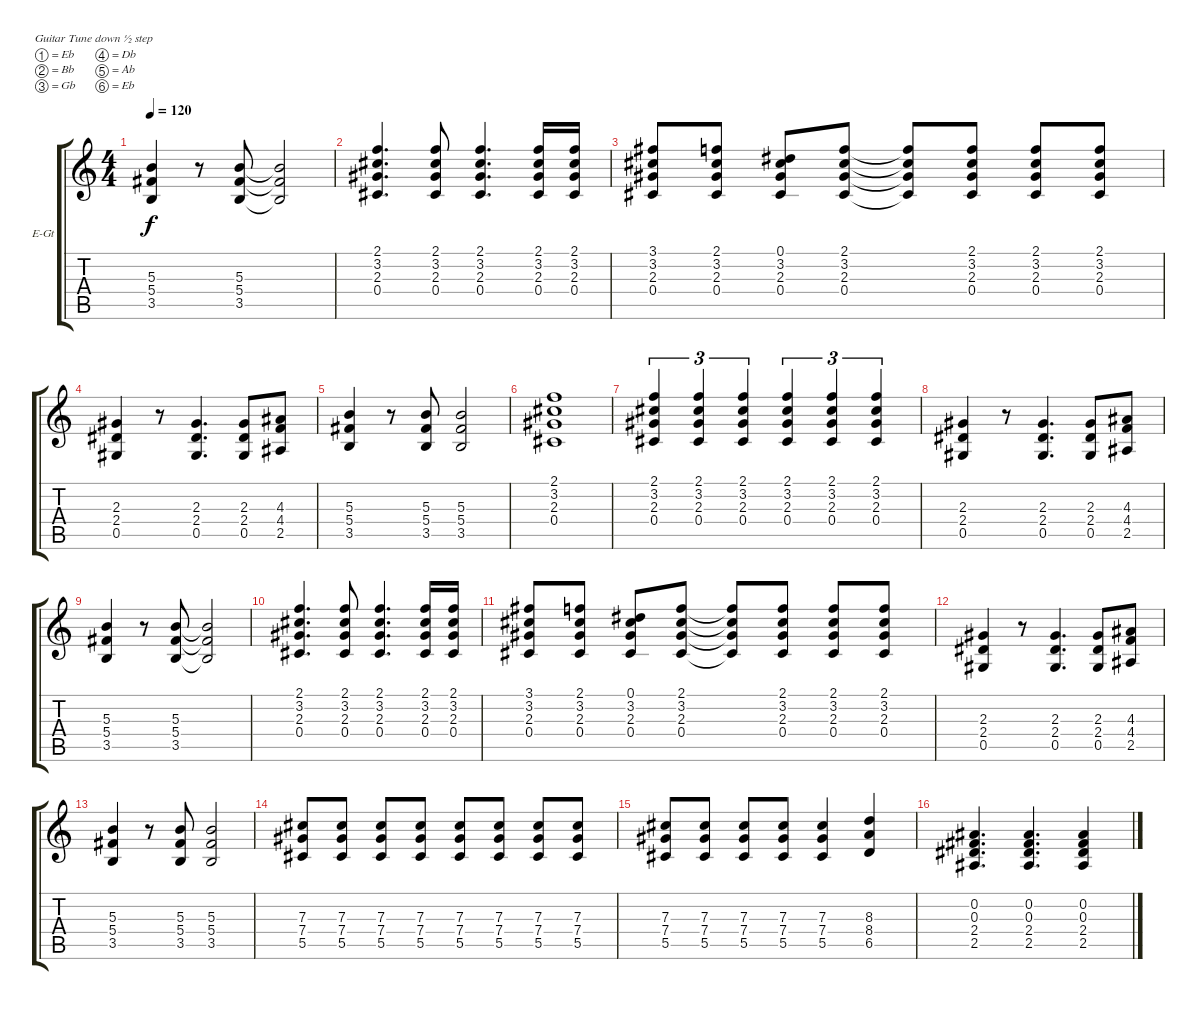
\bracketExtendMode groupsimilarinstruments
\firstSystemTrackNameOrientation horizontal
\otherSystemsTrackNameOrientation horizontal
\track ("Gtr 2" "E-Gt") {instrument electricguitarclean}
\staff {score tabs}
\tuning (Eb4 Bb3 Gb3 Db3 Ab2 Eb2)
\ts (4 4)
\tempo 120
\clef g2
\ks c
(5.3 5.4 3.5).4{dy f} r.8 (5.3 5.4 3.5).8 (5.3{t} 5.4{t} 3.5{t}).2 |
(2.1 3.2 2.3 0.4).4{d} (2.1 3.2 2.3 0.4).8 (2.1 3.2 2.3 0.4).4{d} (2.1 3.2 2.3 0.4).16 (2.1 3.2 2.3 0.4).16 |
(3.1 3.2 2.3 0.4).8 (2.1 3.2 2.3 0.4).8 (0.1 3.2 2.3 0.4).8 (2.1 3.2 2.3 0.4).8 (2.1{t} 3.2{t} 2.3{t} 0.4{t}).8 (2.1 3.2 2.3 0.4).8 (2.1 3.2 2.3 0.4).8 (2.1 3.2 2.3 0.4).8 |
(2.3 2.4 0.5).4 r.8 (2.3 2.4 0.5).4{d} (2.3 2.4 0.5).8 (4.3 4.4 2.5).8 |
(5.3 5.4 3.5).4 r.8 (5.3 5.4 3.5).8 (5.3 5.4 3.5).2 |
(2.1 3.2 2.3 0.4).1 |
(2.1 3.2 2.3 0.4).4{tu (3 2)} (2.1 3.2 2.3 0.4).4{tu (3 2)} (2.1 3.2 2.3 0.4).4{tu (3 2)} (2.1 3.2 2.3 0.4).4{tu (3 2)} (2.1 3.2 2.3 0.4).4{tu (3 2)} (2.1 3.2 2.3 0.4).4{tu (3 2)} |
(2.3 2.4 0.5).4 r.8 (2.3 2.4 0.5).4{d} (2.3 2.4 0.5).8 (4.3 4.4 2.5).8 |
(5.3 5.4 3.5).4 r.8 (5.3 5.4 3.5).8 (5.3{t} 5.4{t} 3.5{t}).2 |
(2.1 3.2 2.3 0.4).4{d} (2.1 3.2 2.3 0.4).8 (2.1 3.2 2.3 0.4).4{d} (2.1 3.2 2.3 0.4).16 (2.1 3.2 2.3 0.4).16 |
(3.1 3.2 2.3 0.4).8 (2.1 3.2 2.3 0.4).8 (0.1 3.2 2.3 0.4).8 (2.1 3.2 2.3 0.4).8 (2.1{t} 3.2{t} 2.3{t} 0.4{t}).8 (2.1 3.2 2.3 0.4).8 (2.1 3.2 2.3 0.4).8 (2.1 3.2 2.3 0.4).8 |
(2.3 2.4 0.5).4 r.8 (2.3 2.4 0.5).4{d} (2.3 2.4 0.5).8 (4.3 4.4 2.5).8 |
(5.3 5.4 3.5).4 r.8 (5.3 5.4 3.5).8 (5.3 5.4 3.5).2 |
(7.3 7.4 5.5).8 (7.3 7.4 5.5).8 (7.3 7.4 5.5).8 (7.3 7.4 5.5).8 (7.3 7.4 5.5).8 (7.3 7.4 5.5).8 (7.3 7.4 5.5).8 (7.3 7.4 5.5).8 |
(7.3 7.4 5.5).8 (7.3 7.4 5.5).8 (7.3 7.4 5.5).8 (7.3 7.4 5.5).8 (7.3 7.4 5.5).4 (8.3 8.4 6.5).4 |
(0.2 0.3 2.4 2.5).4{d} (0.2 0.3 2.4 2.5).4{d} (0.2 0.3 2.4 2.5).4
